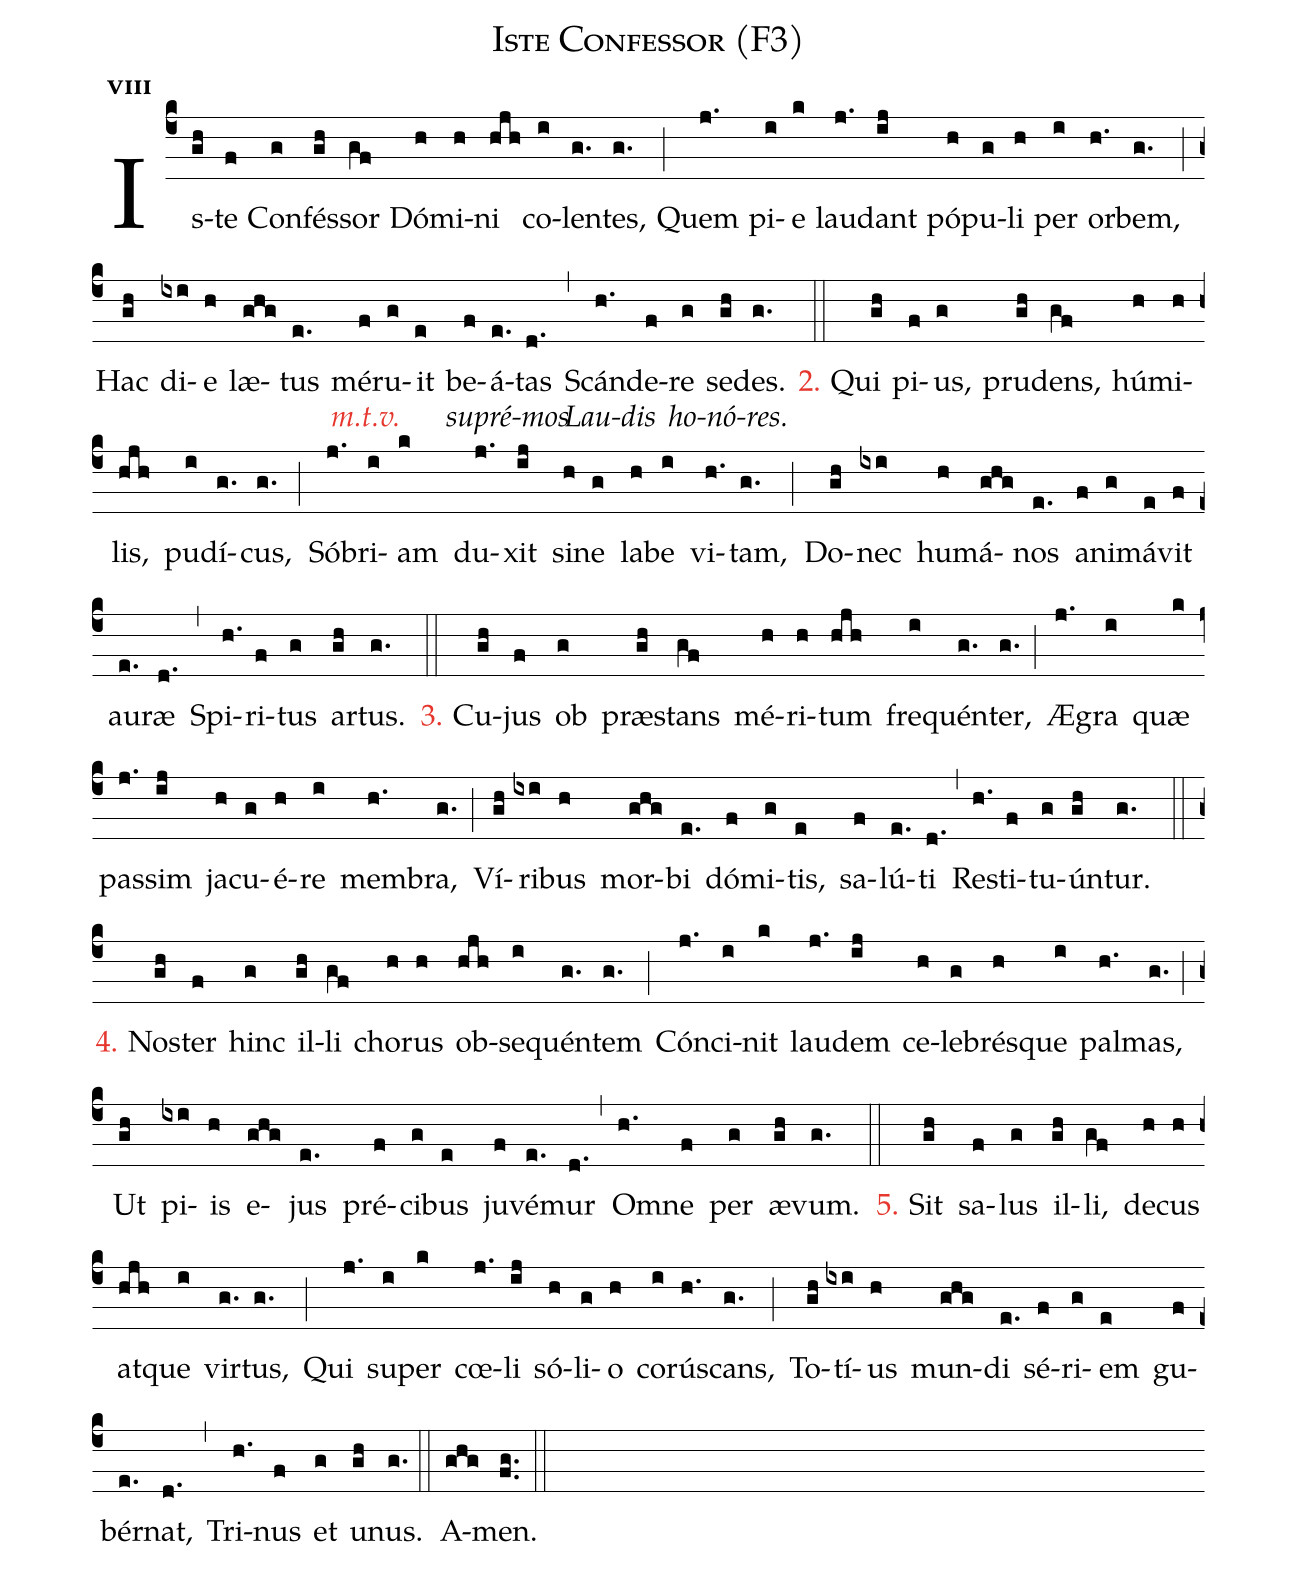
name:Iste Confessor (F3);
office-part:hy;
mode:8;
%%
initial-style: 1;
name: Iste Confessor;
mode: 8;
office-part: Hymnus;
annotation: Hymn.;
annotation: viii;
nabc-lines:1;
%%
(c4) Is(gh)te(f) Con(g)fés(gh)sor(gf) Dó(h)mi(h)ni(hjh) co(i)len(g.)tes,(g.) (;)
Quem(j.) pi(i)e(k) lau(j.)dant(ij) pó(h)pu(g)li(h) per(i) or(h.)bem,(g.) (;)
Hac(gh) di(ixi)e(h) læ(ghg)tus(e.) mé[<c>m.t.v.</c>](f)ru(g)it(e) be[supré-mos](f)á(e.)tas(d.) (,)
Scán[Lau-dis](h.)de(f)re[ho-nó-res.](g) se(gh)des.(g.) (::)

<c>2.</c> Qui(gh) pi(f)us,(g) pru(gh)dens,(gf) hú(h)mi(h)lis,(hjh) pu(i)dí(g.)cus,(g.) (;)
Só(j.)bri(i)am(k) du(j.)xit(ij) si(h)ne(g) la(h)be(i) vi(h.)tam,(g.) (;)
Do(gh)nec(ixi) hu(h)má(ghg)nos(e.) a(f)ni(g)má(e)vit(f) au(e.)ræ(d.) (,)
Spi(h.)ri(f)tus(g) ar(gh)tus.(g.) (::)

<c>3.</c> Cu(gh)jus(f) ob(g) præ(gh)stans(gf) mé(h)ri(h)tum(hjh) fre(i)quén(g.)ter,(g.) (;)
Æ(j.)gra(i) quæ(k) pas(j.)sim(ij) ja(h)cu(g)é(h)re(i) mem(h.)bra,(g.) (;)
Ví(gh)ri(ixi)bus(h) mor(ghg)bi(e.) dó(f)mi(g)tis,(e) sa(f)lú(e.)ti(d.) (,)
Re(h.)sti(f)tu(g)ún(gh)tur.(g.) (::)

<c>4.</c> Nos(gh)ter(f) hinc(g) il(gh)li(gf) cho(h)rus(h) ob(hjh)se(i)quén(g.)tem(g.) (;)
Cón(j.)ci(i)nit(k) lau(j.)dem(ij) ce(h)le(g)brés(h)que(i) pal(h.)mas,(g.) (;)
Ut(gh) pi(ixi)is(h) e(ghg)jus(e.) pré(f)ci(g)bus(e) ju(f)vé(e.)mur(d.) (,)
Om(h.)ne(f) per(g) æ(gh)vum.(g.) (::)

<c>5.</c>  Sit(gh) sa(f)lus(g) il(gh)li,(gf) de(h)cus(h) at(hjh)que(i) vir(g.)tus,(g.) (;)
Qui(j.) su(i)per(k) cœ(j.)li(ij) só(h)li(g)o(h) co(i)rús(h.)cans,(g.) (;)
To(gh)tí(ixi)us(h) mun(ghg)di(e.) sé(f)ri(g)em(e) gu(f)bér(e.)nat,(d.) (,)
Tri(h.)nus(f) et(g) u(gh)nus.(g.) (::)

A(ghg)men.(fg..) (::)
